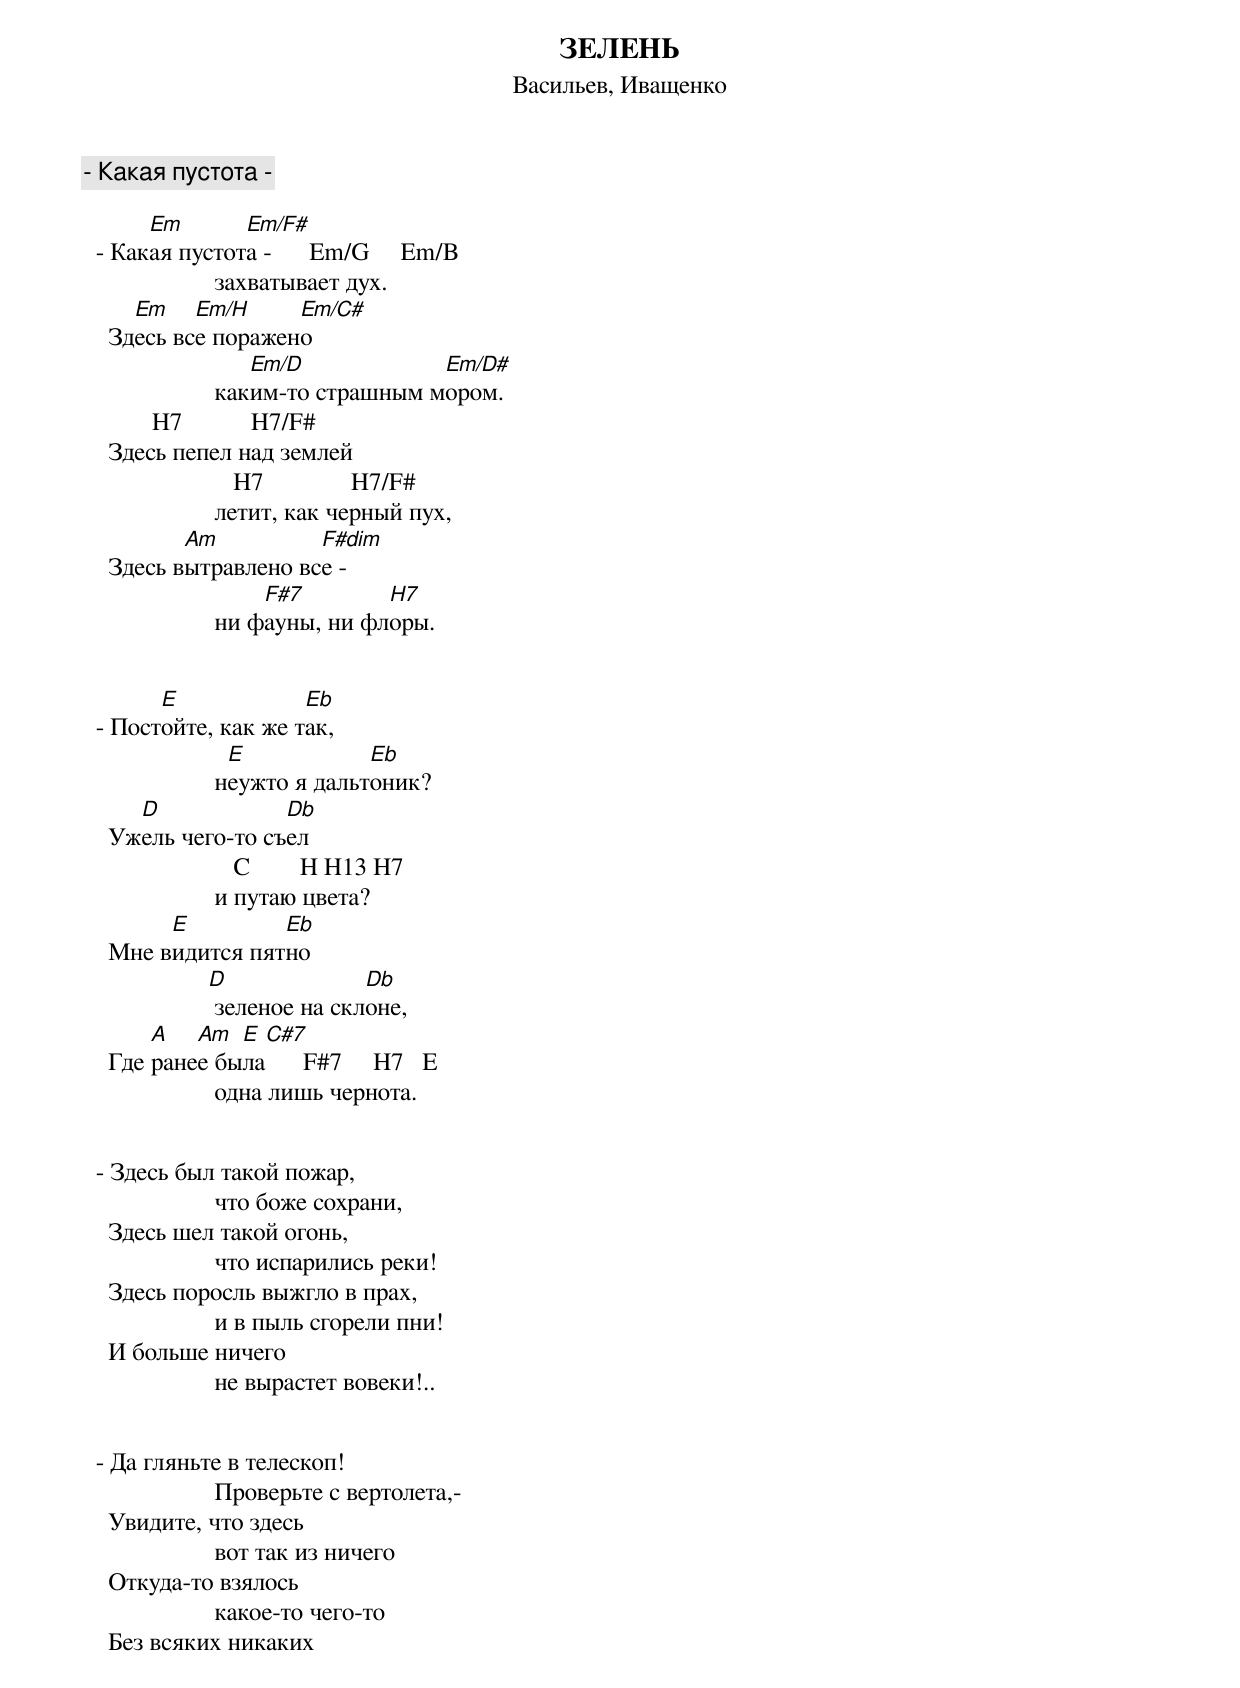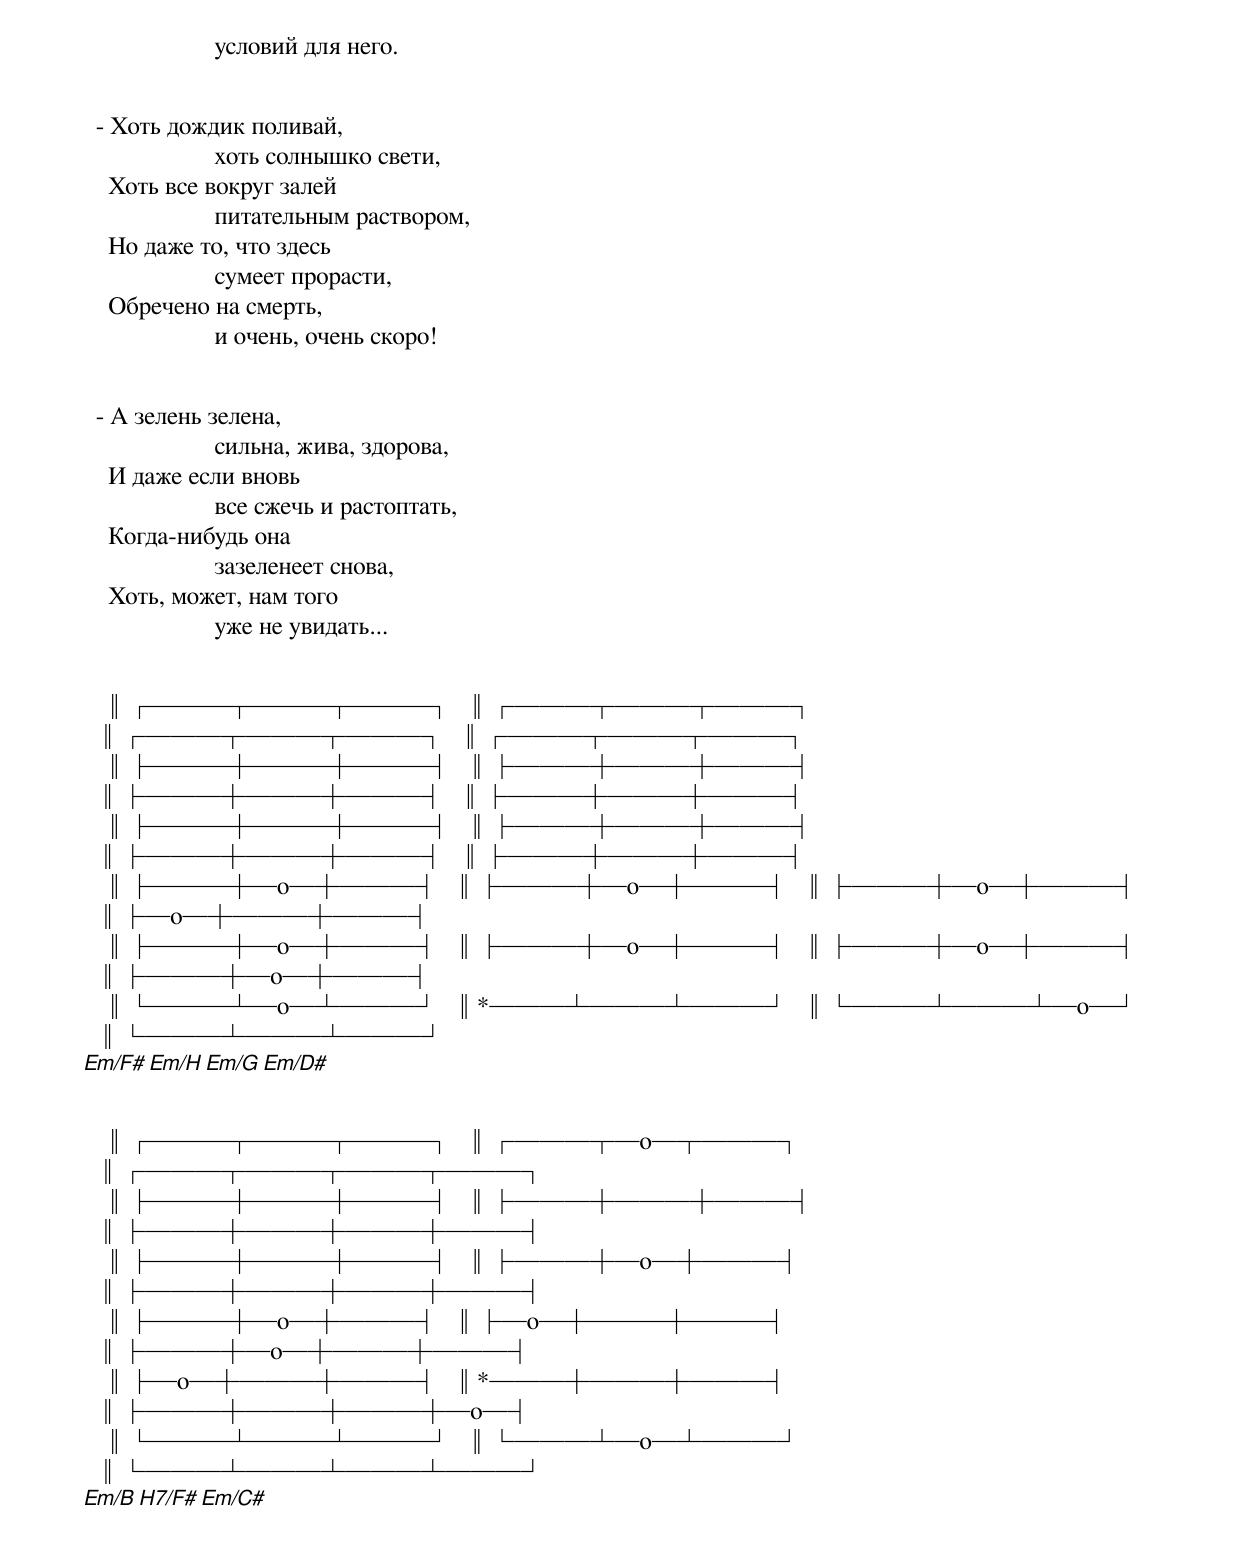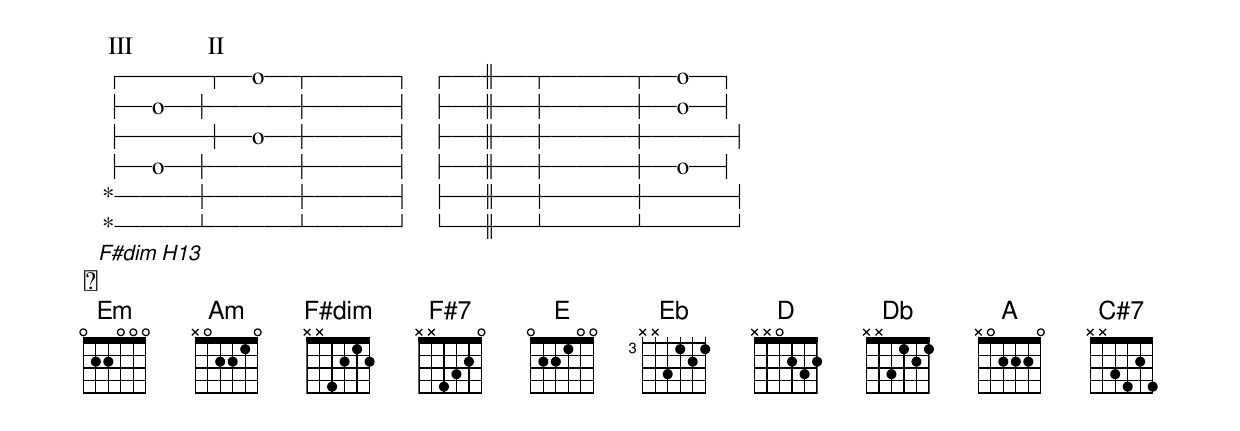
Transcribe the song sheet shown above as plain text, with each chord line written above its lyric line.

ЗЕЛЕНЬ
Васильев, Иващенко
- Какая пустота -

       Em       Em/F#
  - Какая пустота -      Em/G     Em/B
                     захватывает дух.
      Em    Em/H     Em/C#
    Здесь все поражено
                        Em/D            Em/D#
                     каким-то страшным мором.
           H7           H7/F#
    Здесь пепел над землей
                        H7              H7/F#
                     летит, как черный пух,
           Am          F#dim
    Здесь вытравлено все -
                         F#7        H7
                     ни фауны, ни флоры.


        E             Eb
  - Постойте, как же так,
                      E            Eb
                     неужто я дальтоник?
      D             Db
    Ужель чего-то съел
                        C        H H13 H7
                     и путаю цвета?
         E         Eb
    Мне видится пятно
                    D              Db
                     зеленое на склоне,
        A   Am  E C#7
    Где ранее была      F#7     H7   E
                     одна лишь чернота.


  - Здесь был такой пожар,
                     что боже сохрани,
    Здесь шел такой огонь,
                     что испарились реки!
    Здесь поросль выжгло в прах,
                     и в пыль сгорели пни!
    И больше ничего
                     не вырастет вовеки!..


  - Да гляньте в телескоп!
                     Проверьте с вертолета,-
    Увидите, что здесь
                     вот так из ничего
    Откуда-то взялось
                     какое-то чего-то
    Без всяких никаких
                     условий для него.


  - Хоть дождик поливай,
                     хоть солнышко свети,
    Хоть все вокруг залей
                     питательным раствором,
    Но даже то, что здесь
                     сумеет прорасти,
    Обречено на смерть,
                     и очень, очень скоро!


  - А зелень зелена,
                     сильна, жива, здорова,
    И даже если вновь
                     все сжечь и растоптать,
    Когда-нибудь она
                     зазеленеет снова,
    Хоть, может, нам того
                     уже не увидать...


   ║┌───┬───┬───┐  ║┌───┬───┬───┐  ║┌───┬───┬───┐  ║┌───┬───┬───┐
   ║├───┼───┼───┤  ║├───┼───┼───┤  ║├───┼───┼───┤  ║├───┼───┼───┤
   ║├───┼───┼───┤  ║├───┼───┼───┤  ║├───┼───┼───┤  ║├───┼───┼───┤
   ║├───┼─o─┼───┤  ║├───┼─o─┼───┤  ║├───┼─o─┼───┤  ║├─o─┼───┼───┤
   ║├───┼─o─┼───┤  ║├───┼─o─┼───┤  ║├───┼─o─┼───┤  ║├───┼─o─┼───┤
   ║└───┴─o─┴───┘  ║*───┴───┴───┘  ║└───┴───┴─o─┘  ║└───┴───┴───┘
        Em/F#           Em/H            Em/G            Em/D#


   ║┌───┬───┬───┐  ║┌───┬─o─┬───┐  ║┌───┬───┬───┬───┐
   ║├───┼───┼───┤  ║├───┼───┼───┤  ║├───┼───┼───┼───┤
   ║├───┼───┼───┤  ║├───┼─o─┼───┤  ║├───┼───┼───┼───┤
   ║├───┼─o─┼───┤  ║├─o─┼───┼───┤  ║├───┼─o─┼───┼───┤
   ║├─o─┼───┼───┤  ║*───┼───┼───┤  ║├───┼───┼───┼─o─┤
   ║└───┴───┴───┘  ║└───┴─o─┴───┘  ║└───┴───┴───┴───┘
         Em/B            H7/F#           Em/C#

    III            II
   ┌───┬─o─┬───┐  ┌─╫─┬───┬─o─┐
   ├─o─┼───┼───┤  ├─╫─┼───┼─o─┤
   ├───┼─o─┼───┤  ├─╫─┼───┼───┤
   ├─o─┼───┼───┤  ├─╫─┼───┼─o─┤
   *───┼───┼───┤  ├─╫─┼───┼───┤
   *───┴───┴───┘  └─╫─┴───┴───┘
        F#dim          H13

